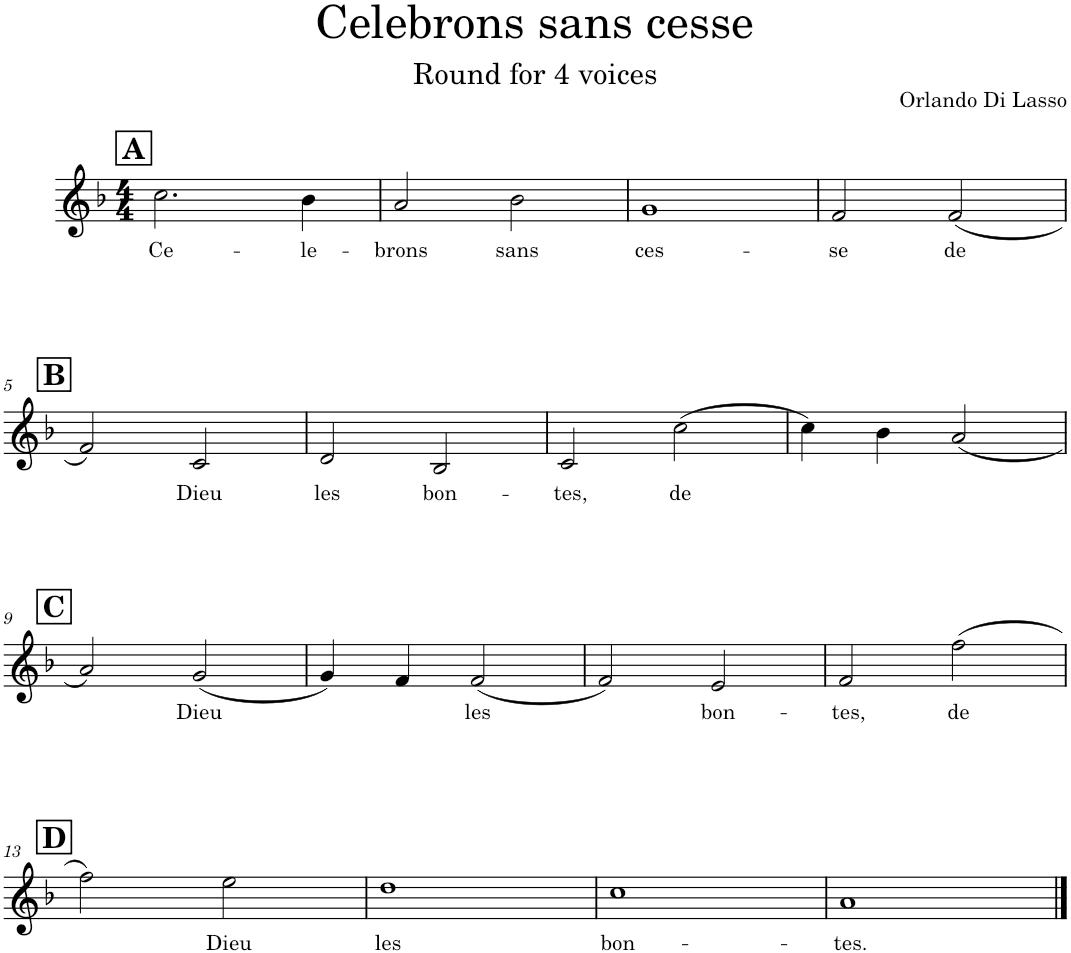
**kern	**text
*part1	*part1
*staff1	*staff1
*I"Voice	*
*I'Vo.	*
*clefG2	*
*k[b-]	*
*M4/4	*
!!LO:REH:place=s1:a:B:cj:fs=14:t=A
=1	=1
!	!LO:LY:b
2.cc\	Ce-
!	!LO:LY:b
4b-\	-le-
=2	=2
!	!LO:LY:b
2a/	-brons
!	!LO:LY:b
2b-\	sans
=3	=3
!	!LO:LY:b
1g	ces-
=4	=4
!	!LO:LY:b
2f/	-se
!	!LO:LY:b
(2f/	de
!!LO:LB:g=z
!!LO:REH:place=s1:a:B:cj:fs=14:t=B
=5	=5
2f/)	.
!	!LO:LY:b
2c/	Dieu
=6	=6
!	!LO:LY:b
2d/	les
!	!LO:LY:b
2B-/	bon-
=7	=7
!	!LO:LY:b
2c/	-tes,
!	!LO:LY:b
(2cc\	de
=8	=8
4cc\)	.
4b-\	.
(2a/	.
!!LO:LB:g=z
!!LO:REH:place=s1:a:B:cj:fs=14:t=C
=9	=9
2a/)	.
!	!LO:LY:b
(2g/	Dieu
=10	=10
4g/)	.
4f/	.
!	!LO:LY:b
(2f/	les
=11	=11
2f/)	.
!	!LO:LY:b
2e/	bon-
=12	=12
!	!LO:LY:b
2f/	-tes,
!	!LO:LY:b
(2ff\	de
!!LO:LB:g=z
!!LO:REH:place=s1:a:B:cj:fs=14:t=D
=13	=13
2ff\)	.
!	!LO:LY:b
2ee\	Dieu
=14	=14
!	!LO:LY:b
1dd	les
=15	=15
!	!LO:LY:b
1cc	bon-
=16	=16
!	!LO:LY:b
1a	-tes.
==	==
*-	*-
